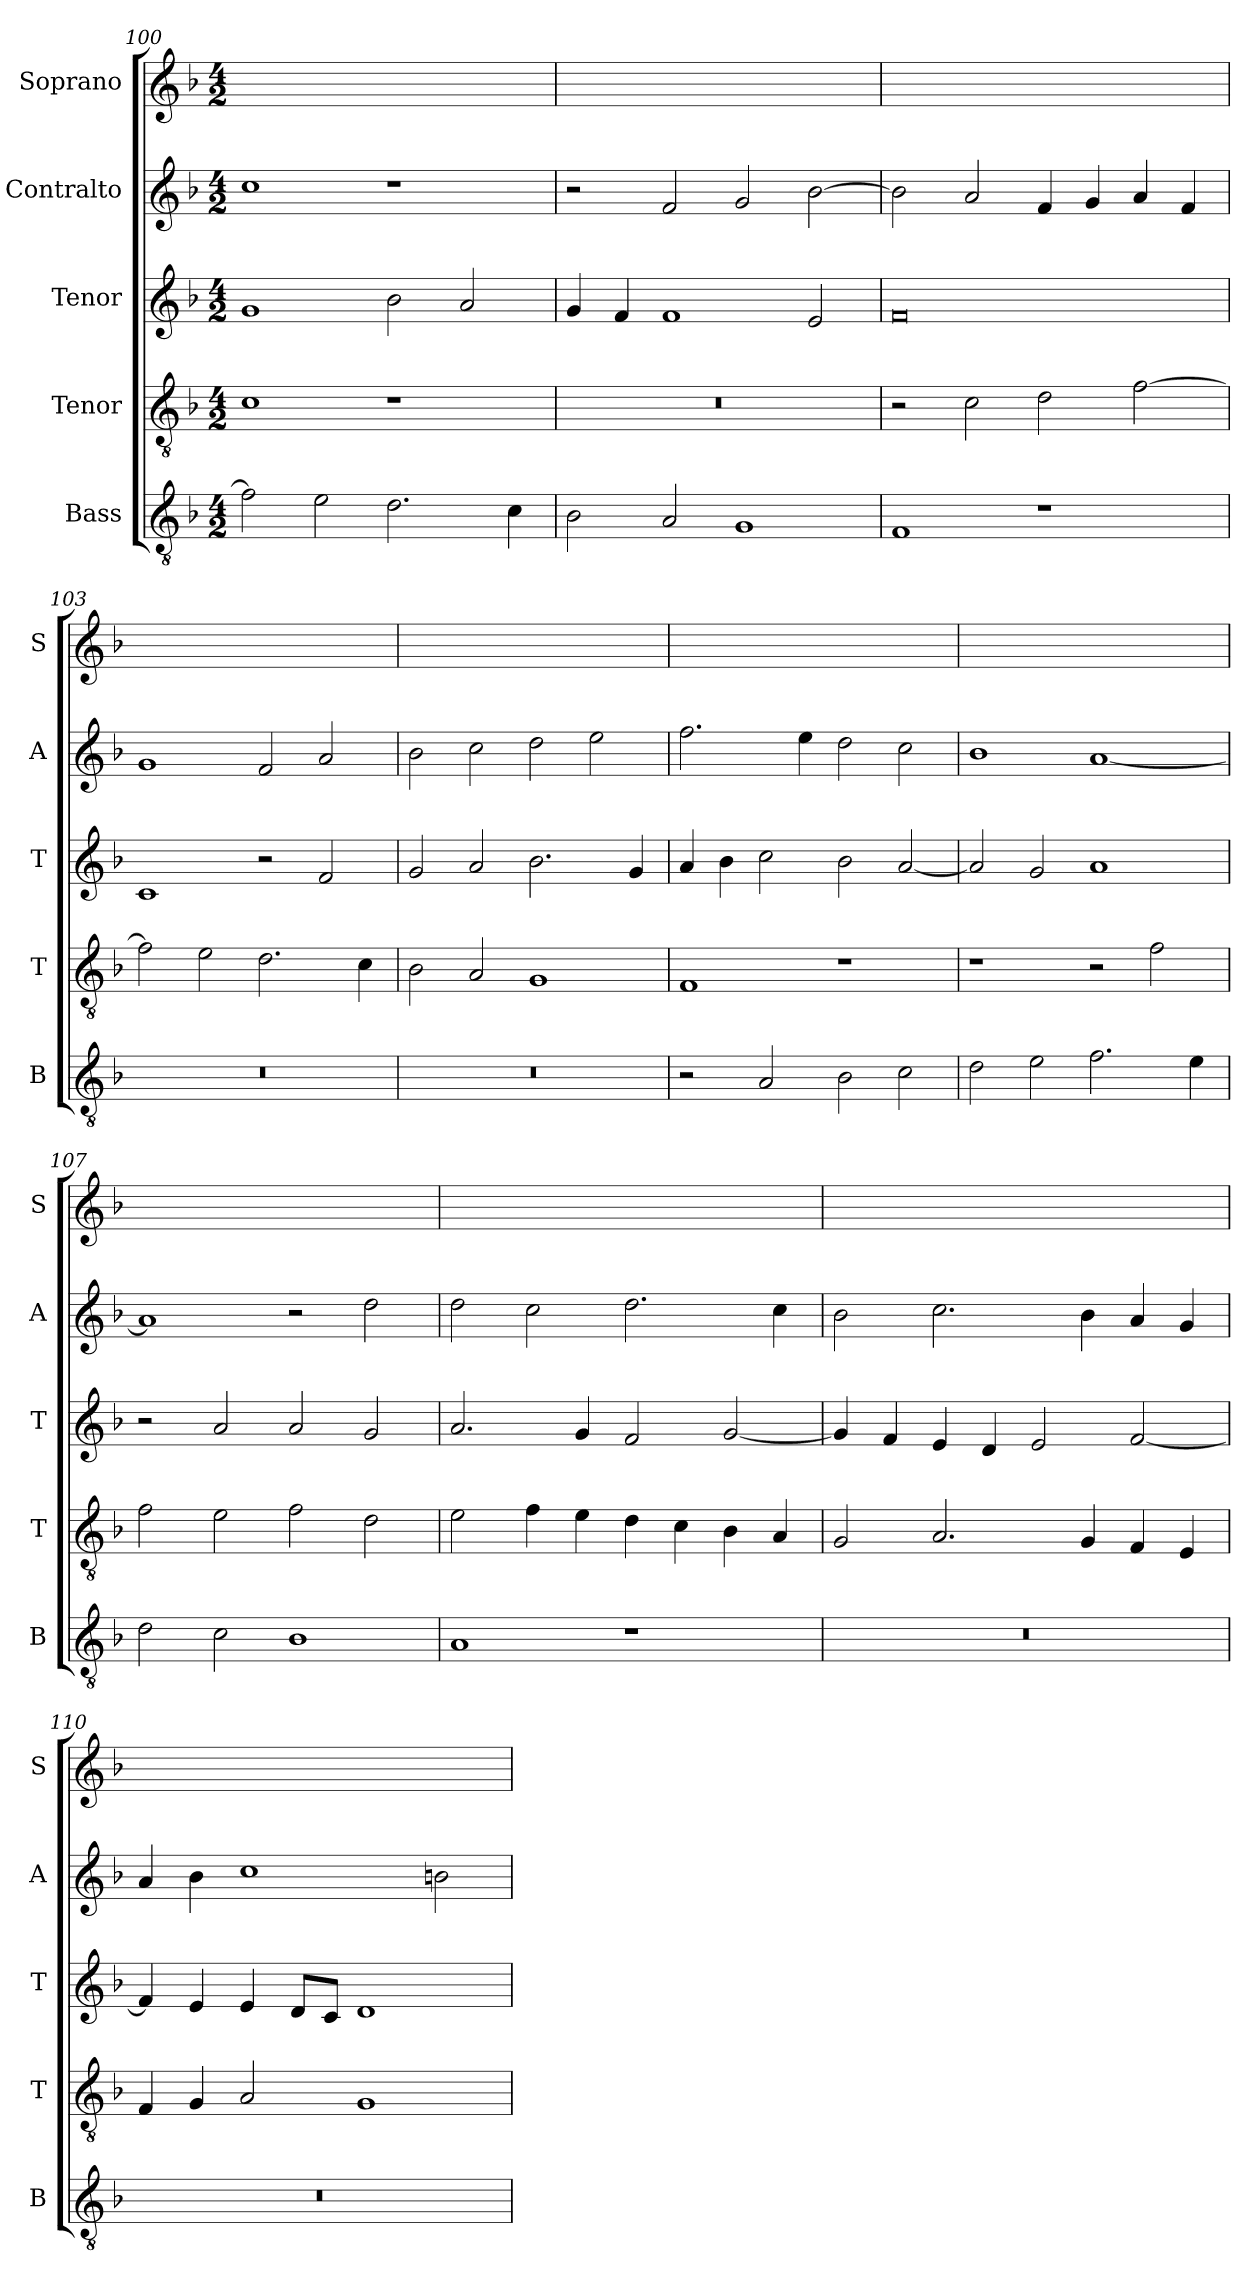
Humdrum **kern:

**kern	**kern	**kern	**kern	**kern
*part5	*part4	*part3	*part2	*part1
*staff5	*staff4	*staff3	*staff2	*staff1
*I"Bass	*I"Tenor	*I"Tenor	*I"Contralto	*I"Soprano
*I'B	*I'T	*I'T	*I'A	*I'S
*clefGv2	*clefGv2	*clefG2	*clefG2	*clefG2
*k[b-]	*k[b-]	*k[b-]	*k[b-]	*k[b-]
*F:ion	*F:ion	*F:ion	*F:ion	*F:ion
*M4/2	*M4/2	*M4/2	*M4/2	*M4/2
=100	=100	=100	=100	=100
2f]	1c	1g	1cc	0ryy
2e	.	.	.	.
2.d	1r	2b-	1r	.
.	.	2a	.	.
4c	.	.	.	.
=101	=101	=101	=101	=101
2B-	0r	4g	2r	0ryy
.	.	4f	.	.
2A	.	1f	2f	.
1G	.	.	2g	.
.	.	2e	[2b-	.
=102	=102	=102	=102	=102
1F	2r	0f	2b-]	0ryy
.	2c	.	2a	.
1r	2d	.	4f	.
.	.	.	4g	.
.	[2f	.	4a	.
.	.	.	4f	.
=103	=103	=103	=103	=103
0r	2f]	1c	1g	0ryy
.	2e	.	.	.
.	2.d	2r	2f	.
.	.	2f	2a	.
.	4c	.	.	.
=104	=104	=104	=104	=104
0r	2B-	2g	2b-	0ryy
.	2A	2a	2cc	.
.	1G	2.b-	2dd	.
.	.	.	2ee	.
.	.	4g	.	.
=105	=105	=105	=105	=105
2r	1F	4a	2.ff	0ryy
.	.	4b-	.	.
2A	.	2cc	.	.
.	.	.	4ee	.
2B-	1r	2b-	2dd	.
2c	.	[2a	2cc	.
=106	=106	=106	=106	=106
2d	1r	2a]	1b-	0ryy
2e	.	2g	.	.
2.f	2r	1a	[1a	.
.	2f	.	.	.
4e	.	.	.	.
=107	=107	=107	=107	=107
2d	2f	2r	1a]	0ryy
2c	2e	2a	.	.
1B-	2f	2a	2r	.
.	2d	2g	2dd	.
=108	=108	=108	=108	=108
1A	2e	2.a	2dd	0ryy
.	4f	.	2cc	.
.	4e	4g	.	.
1r	4d	2f	2.dd	.
.	4c	.	.	.
.	4B-	[2g	.	.
.	4A	.	4cc	.
=109	=109	=109	=109	=109
0r	2G	4g]	2b-	0ryy
.	.	4f	.	.
.	2.A	4e	2.cc	.
.	.	4d	.	.
.	.	2e	.	.
.	4G	.	4b-	.
.	4F	[2f	4a	.
.	4E	.	4g	.
=110	=110	=110	=110	=110
0r	4F	4f]	4a	0ryy
.	4G	4e	4b-	.
.	2A	4e	1cc	.
.	.	8d/L	.	.
.	.	8c/J	.	.
.	1G	1d	.	.
.	.	.	2bn	.
=	=	=	=	=
*-	*-	*-	*-	*-
